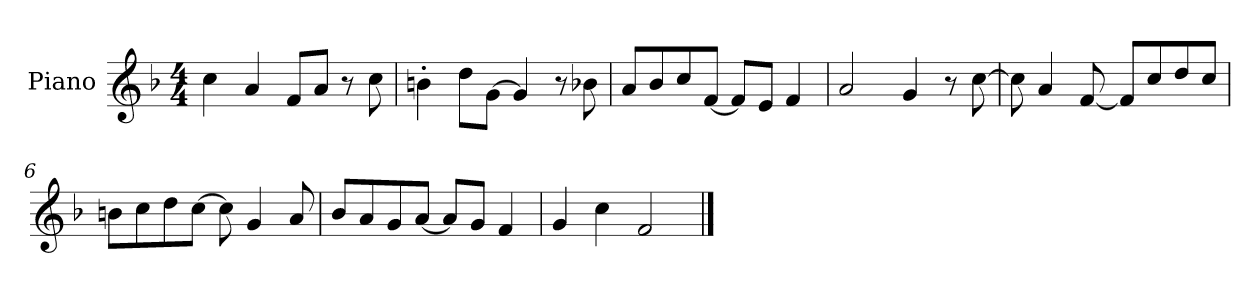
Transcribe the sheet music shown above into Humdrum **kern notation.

**kern
*part1
*staff1
*I"Piano
*I'Pno.
*clefG2
*k[b-]
*M4/4
*MM120
=1
4cc\
4a/
8f/L
8a/J
8r
8cc\
=2
4bn'\
8dd\L
[8g\J
4g/]
8r
8b-X\
=3
8a/L
8b-/
8cc/
[8f/J
8f/L]
8e/J
4f/
=4
2a/
4g/
8r
[8cc\
=5
8cc\]
4a/
[8f/
8f/L]
8cc/
8dd/
8cc/J
=6
8bn\L
8cc\
8dd\
[8cc\J
8cc\]
4g/
8a/
!!LO:LB:g=z
=7
8b-/L
8a/
8g/
[8a/J
8a/L]
8g/J
4f/
=8
4g/
4cc\
2f/
==
*-
